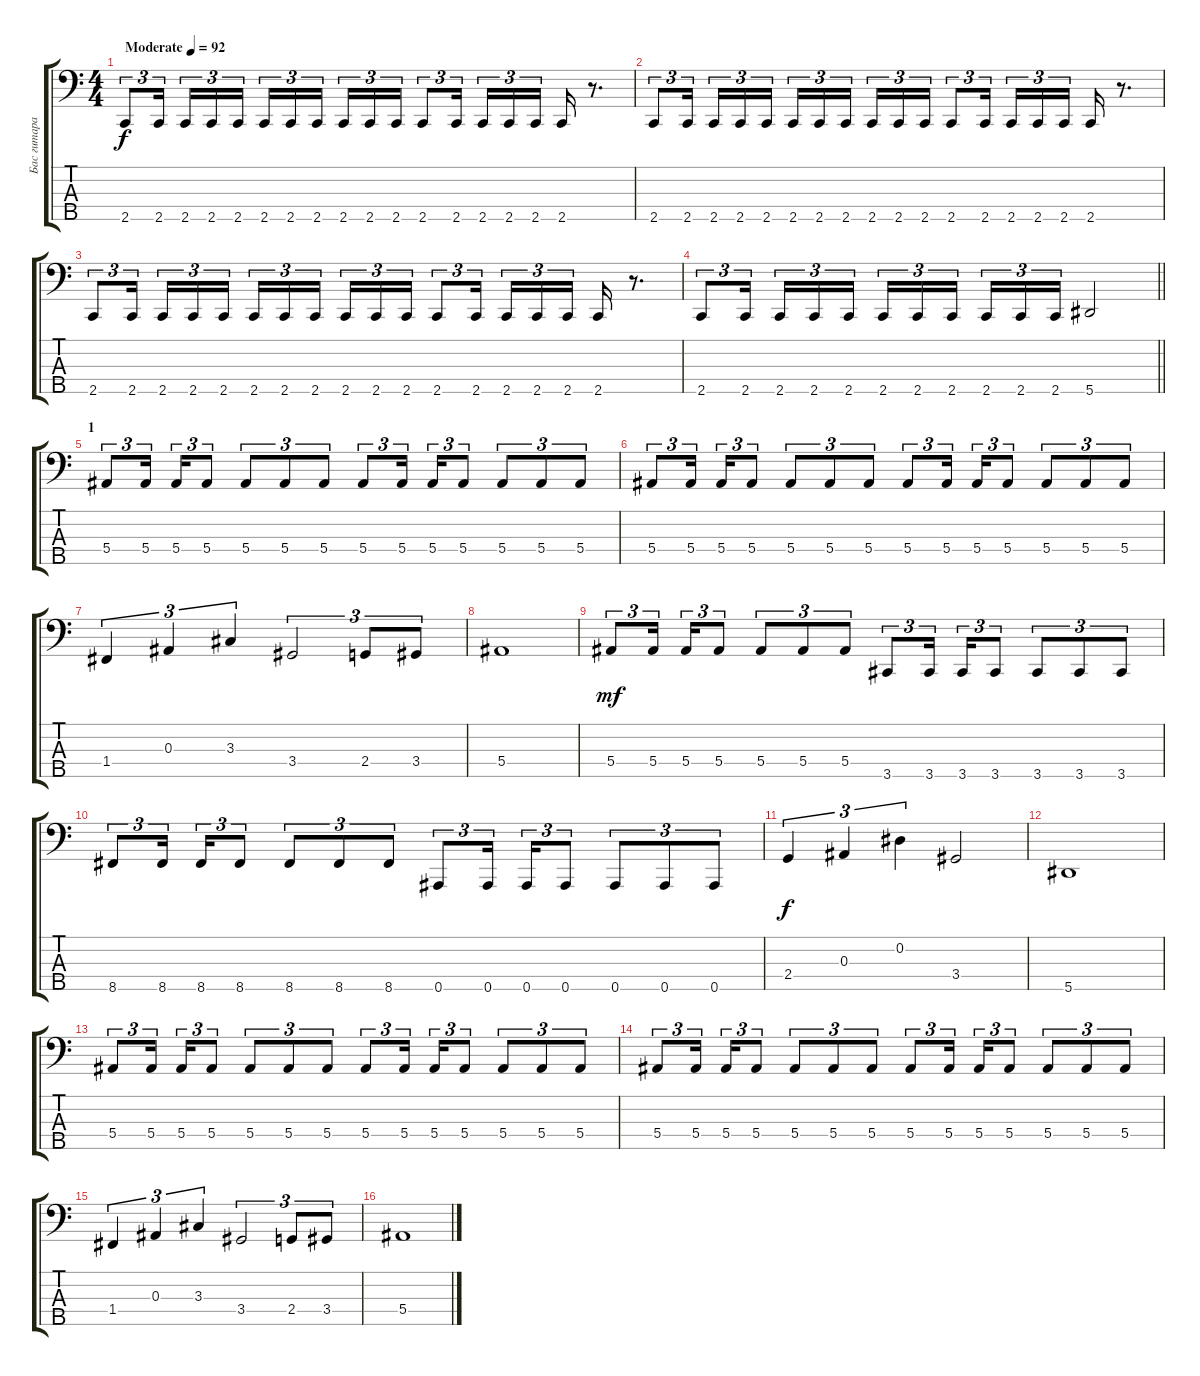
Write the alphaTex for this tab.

\track ("Бас гитара" "Бас гитара") {instrument electricbasspick}
\staff {score tabs}
\tuning (G2 Eb2 Bb1 F1 Bb0) {hide}
\ts (4 4)
\tempo (92 "Moderate")
\clef f4
\ks c
2.5.8{tu (3 2) dy f instrument electricbasspick} 2.5.16{tu (3 2) beam splitsecondary} 2.5.16{tu (3 2)} 2.5.16{tu (3 2)} 2.5.16{tu (3 2)} 2.5.16{tu (3 2)} 2.5.16{tu (3 2)} 2.5.16{tu (3 2) beam splitsecondary} 2.5.16{tu (3 2)} 2.5.16{tu (3 2)} 2.5.16{tu (3 2)} 2.5.8{tu (3 2)} 2.5.16{tu (3 2) beam splitsecondary} 2.5.16{tu (3 2)} 2.5.16{tu (3 2)} 2.5.16{tu (3 2)} 2.5.16 r.8{d} |
2.5.8{tu (3 2)} 2.5.16{tu (3 2) beam splitsecondary} 2.5.16{tu (3 2)} 2.5.16{tu (3 2)} 2.5.16{tu (3 2)} 2.5.16{tu (3 2)} 2.5.16{tu (3 2)} 2.5.16{tu (3 2) beam splitsecondary} 2.5.16{tu (3 2)} 2.5.16{tu (3 2)} 2.5.16{tu (3 2)} 2.5.8{tu (3 2)} 2.5.16{tu (3 2) beam splitsecondary} 2.5.16{tu (3 2)} 2.5.16{tu (3 2)} 2.5.16{tu (3 2)} 2.5.16 r.8{d} |
2.5.8{tu (3 2)} 2.5.16{tu (3 2) beam splitsecondary} 2.5.16{tu (3 2)} 2.5.16{tu (3 2)} 2.5.16{tu (3 2)} 2.5.16{tu (3 2)} 2.5.16{tu (3 2)} 2.5.16{tu (3 2) beam splitsecondary} 2.5.16{tu (3 2)} 2.5.16{tu (3 2)} 2.5.16{tu (3 2)} 2.5.8{tu (3 2)} 2.5.16{tu (3 2) beam splitsecondary} 2.5.16{tu (3 2)} 2.5.16{tu (3 2)} 2.5.16{tu (3 2)} 2.5.16 r.8{d} |
\barLineRight lightlight
2.5.8{tu (3 2)} 2.5.16{tu (3 2) beam splitsecondary} 2.5.16{tu (3 2)} 2.5.16{tu (3 2)} 2.5.16{tu (3 2)} 2.5.16{tu (3 2)} 2.5.16{tu (3 2)} 2.5.16{tu (3 2) beam splitsecondary} 2.5.16{tu (3 2)} 2.5.16{tu (3 2)} 2.5.16{tu (3 2)} 5.5.2 |
\section ("" "1")
5.4.8{tu (3 2)} 5.4.16{tu (3 2) beam splitsecondary} 5.4.16{tu (3 2)} 5.4.8{tu (3 2)} 5.4.8{tu (3 2)} 5.4.8{tu (3 2)} 5.4.8{tu (3 2)} 5.4.8{tu (3 2)} 5.4.16{tu (3 2) beam splitsecondary} 5.4.16{tu (3 2)} 5.4.8{tu (3 2)} 5.4.8{tu (3 2)} 5.4.8{tu (3 2)} 5.4.8{tu (3 2)} |
5.4.8{tu (3 2)} 5.4.16{tu (3 2) beam splitsecondary} 5.4.16{tu (3 2)} 5.4.8{tu (3 2)} 5.4.8{tu (3 2)} 5.4.8{tu (3 2)} 5.4.8{tu (3 2)} 5.4.8{tu (3 2)} 5.4.16{tu (3 2) beam splitsecondary} 5.4.16{tu (3 2)} 5.4.8{tu (3 2)} 5.4.8{tu (3 2)} 5.4.8{tu (3 2)} 5.4.8{tu (3 2)} |
1.4.4{tu (3 2)} 0.3.4{tu (3 2)} 3.3.4{tu (3 2)} 3.4.2{tu (3 2)} 2.4.8{tu (3 2)} 3.4.8{tu (3 2)} |
5.4.1 |
5.4.8{tu (3 2) dy mf} 5.4.16{tu (3 2) beam splitsecondary} 5.4.16{tu (3 2)} 5.4.8{tu (3 2)} 5.4.8{tu (3 2)} 5.4.8{tu (3 2)} 5.4.8{tu (3 2)} 3.5.8{tu (3 2)} 3.5.16{tu (3 2) beam splitsecondary} 3.5.16{tu (3 2)} 3.5.8{tu (3 2)} 3.5.8{tu (3 2)} 3.5.8{tu (3 2)} 3.5.8{tu (3 2)} |
8.5.8{tu (3 2)} 8.5.16{tu (3 2) beam splitsecondary} 8.5.16{tu (3 2)} 8.5.8{tu (3 2)} 8.5.8{tu (3 2)} 8.5.8{tu (3 2)} 8.5.8{tu (3 2)} 0.5.8{tu (3 2)} 0.5.16{tu (3 2) beam splitsecondary} 0.5.16{tu (3 2)} 0.5.8{tu (3 2)} 0.5.8{tu (3 2)} 0.5.8{tu (3 2)} 0.5.8{tu (3 2)} |
2.4.4{tu (3 2) dy f} 0.3.4{tu (3 2)} 0.2.4{tu (3 2)} 3.4.2 |
5.5.1 |
5.4.8{tu (3 2)} 5.4.16{tu (3 2) beam splitsecondary} 5.4.16{tu (3 2)} 5.4.8{tu (3 2)} 5.4.8{tu (3 2)} 5.4.8{tu (3 2)} 5.4.8{tu (3 2)} 5.4.8{tu (3 2)} 5.4.16{tu (3 2) beam splitsecondary} 5.4.16{tu (3 2)} 5.4.8{tu (3 2)} 5.4.8{tu (3 2)} 5.4.8{tu (3 2)} 5.4.8{tu (3 2)} |
5.4.8{tu (3 2)} 5.4.16{tu (3 2) beam splitsecondary} 5.4.16{tu (3 2)} 5.4.8{tu (3 2)} 5.4.8{tu (3 2)} 5.4.8{tu (3 2)} 5.4.8{tu (3 2)} 5.4.8{tu (3 2)} 5.4.16{tu (3 2) beam splitsecondary} 5.4.16{tu (3 2)} 5.4.8{tu (3 2)} 5.4.8{tu (3 2)} 5.4.8{tu (3 2)} 5.4.8{tu (3 2)} |
1.4.4{tu (3 2)} 0.3.4{tu (3 2)} 3.3.4{tu (3 2)} 3.4.2{tu (3 2)} 2.4.8{tu (3 2)} 3.4.8{tu (3 2)} |
5.4.1
